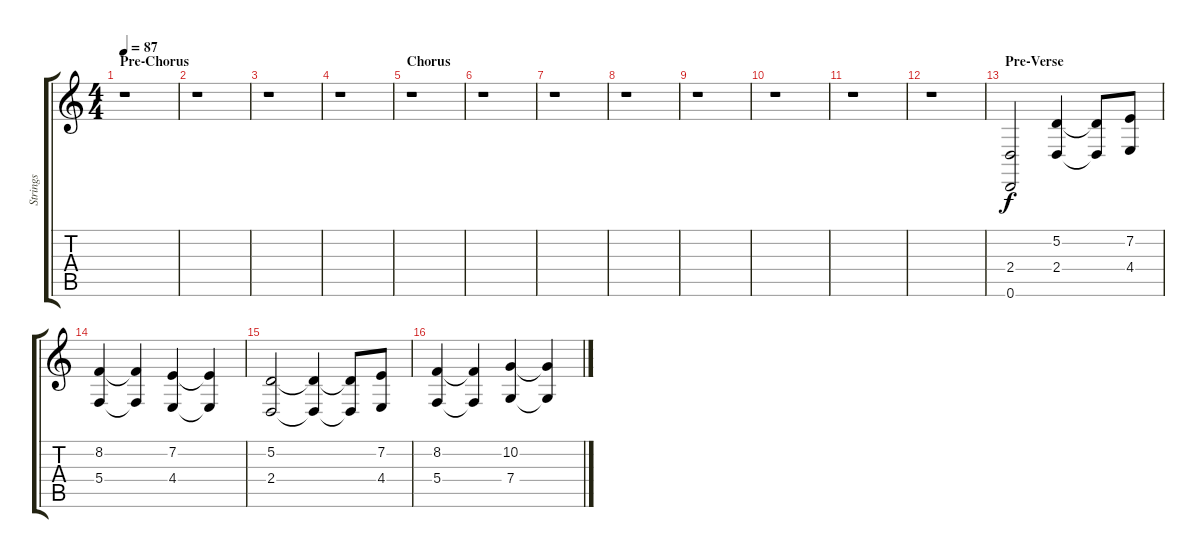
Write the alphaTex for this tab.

\track ("Strings" "Strings") {instrument stringensemble2}
\staff {score tabs}
\tuning (D4 A3 F3 C3 G2 D2) {hide}
\ts (4 4)
\section ("" "Pre-Chorus")
\tempo 87
\clef g2
\ks c
r.1{dy f} |
r.1 |
r.1 |
r.1 |
\section ("" "Chorus")
r.1 |
r.1 |
r.1 |
r.1 |
r.1 |
r.1 |
r.1 |
r.1 |
\section ("" "Pre-Verse")
(2.4 0.6).2 (5.2 2.4).4 (5.2{t} 2.4{t}).8 (7.2 4.4).8 |
(8.2 5.4).4 (8.2{t} 5.4{t}).4 (7.2 4.4).4 (7.2{t} 4.4{t}).4 |
(5.2 2.4).2 (5.2{t} 2.4{t}).4 (5.2{t} 2.4{t}).8 (7.2 4.4).8 |
(8.2 5.4).4 (8.2{t} 5.4{t}).4 (10.2 7.4).4 (10.2{t} 7.4{t}).4
